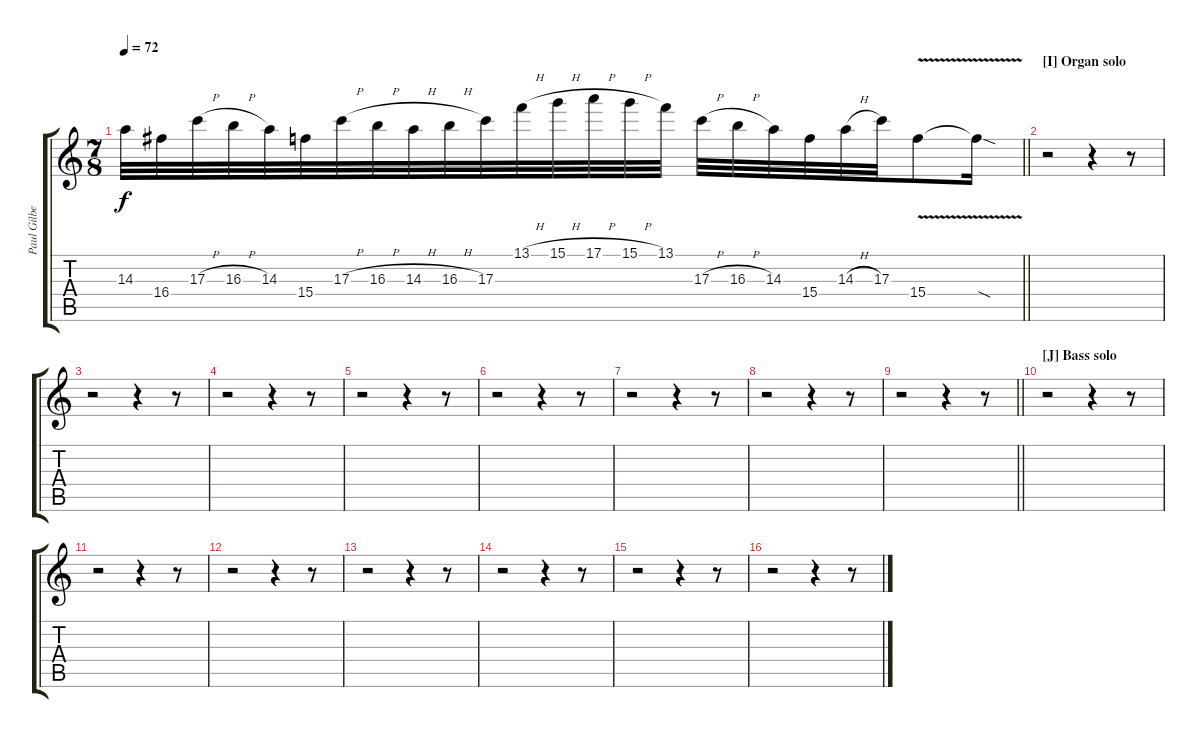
\track ("Paul Gilbert" "Paul Gilbe") {instrument distortionguitar}
\staff {score tabs}
\tuning (E4 B3 G3 D3 A2 E2) {hide}
\ts (7 8)
\tempo 72
\clef g2
\barLineRight lightlight
\ks aminor
14.3.32{dy f} 16.4.32 17.3{h}.32 16.3{h}.32 14.3.32 15.4.32 17.3{h}.32 16.3{h}.32 14.3{h}.32 16.3{h}.32 17.3.32 13.1{h}.32 15.1{h}.32 17.1{h}.32 15.1{h}.32 13.1.32 17.3{h}.32 16.3{h}.32 14.3.32 15.4.32 14.3{h}.32 17.3.32 15.4{v}.8 15.4{sod t}.16 |
\section ("" "[I] Organ solo")
r.2 r.4 r.8 |
r.2 r.4 r.8 |
r.2 r.4 r.8 |
r.2 r.4 r.8 |
r.2 r.4 r.8 |
r.2 r.4 r.8 |
r.2 r.4 r.8 |
\barLineRight lightlight
r.2 r.4 r.8 |
\section ("" "[J] Bass solo")
r.2 r.4 r.8 |
r.2 r.4 r.8 |
r.2 r.4 r.8 |
r.2 r.4 r.8 |
r.2 r.4 r.8 |
r.2 r.4 r.8 |
r.2 r.4 r.8
